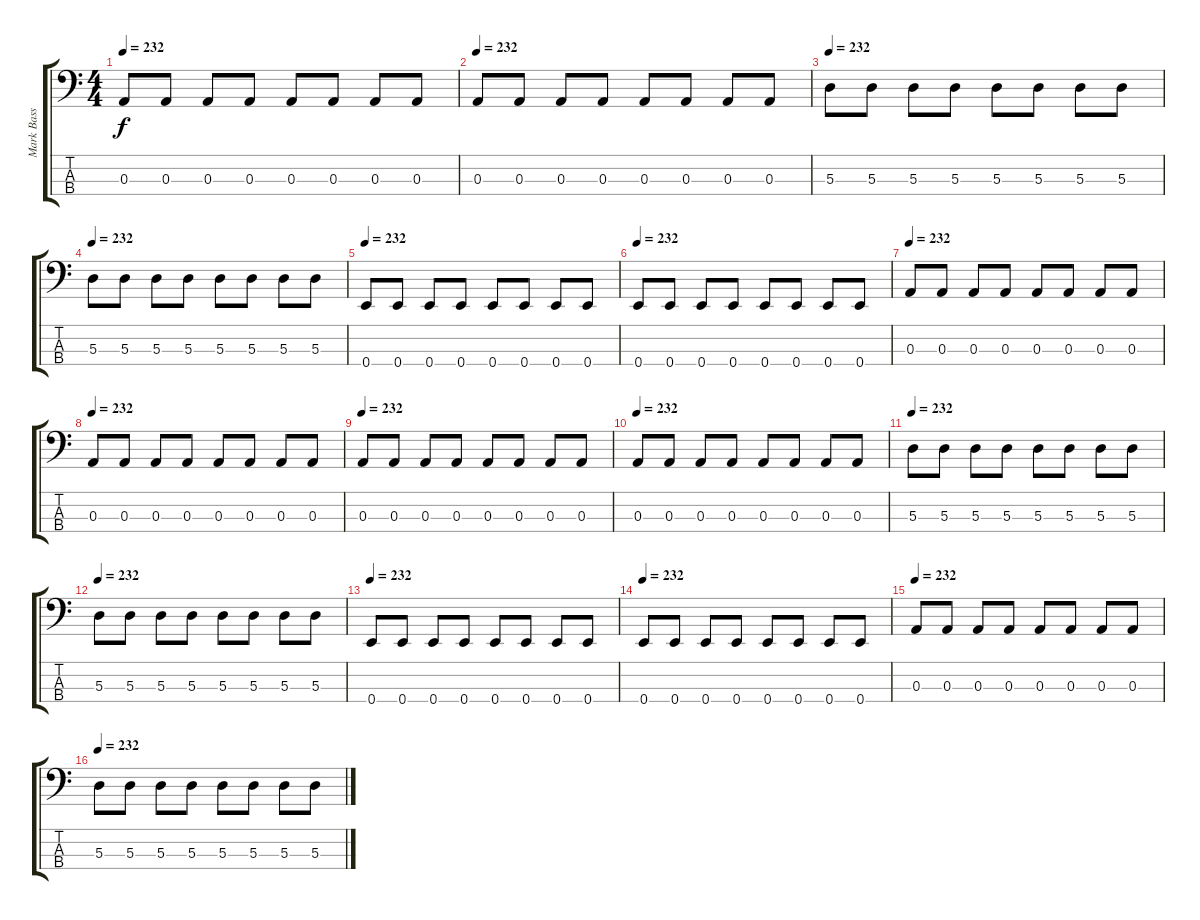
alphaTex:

\track ("Mark Bass" "Mark Bass") {instrument electricbasspick}
\staff {score tabs}
\tuning (G2 D2 A1 E1) {hide}
\ts (4 4)
\tempo 232
\clef f4
\ks c
0.3.8{dy f} 0.3.8 0.3.8 0.3.8 0.3.8 0.3.8 0.3.8 0.3.8 |
\tempo 232
0.3.8 0.3.8 0.3.8 0.3.8 0.3.8 0.3.8 0.3.8 0.3.8 |
\tempo 232
5.3.8 5.3.8 5.3.8 5.3.8 5.3.8 5.3.8 5.3.8 5.3.8 |
\tempo 232
5.3.8 5.3.8 5.3.8 5.3.8 5.3.8 5.3.8 5.3.8 5.3.8 |
\tempo 232
0.4.8 0.4.8 0.4.8 0.4.8 0.4.8 0.4.8 0.4.8 0.4.8 |
\tempo 232
0.4.8 0.4.8 0.4.8 0.4.8 0.4.8 0.4.8 0.4.8 0.4.8 |
\tempo 232
0.3.8 0.3.8 0.3.8 0.3.8 0.3.8 0.3.8 0.3.8 0.3.8 |
\tempo 232
0.3.8 0.3.8 0.3.8 0.3.8 0.3.8 0.3.8 0.3.8 0.3.8 |
\tempo 232
0.3.8 0.3.8 0.3.8 0.3.8 0.3.8 0.3.8 0.3.8 0.3.8 |
\tempo 232
0.3.8 0.3.8 0.3.8 0.3.8 0.3.8 0.3.8 0.3.8 0.3.8 |
\tempo 232
5.3.8 5.3.8 5.3.8 5.3.8 5.3.8 5.3.8 5.3.8 5.3.8 |
\tempo 232
5.3.8 5.3.8 5.3.8 5.3.8 5.3.8 5.3.8 5.3.8 5.3.8 |
\tempo 232
0.4.8 0.4.8 0.4.8 0.4.8 0.4.8 0.4.8 0.4.8 0.4.8 |
\tempo 232
0.4.8 0.4.8 0.4.8 0.4.8 0.4.8 0.4.8 0.4.8 0.4.8 |
\tempo 232
0.3.8 0.3.8 0.3.8 0.3.8 0.3.8 0.3.8 0.3.8 0.3.8 |
\tempo 232
5.3.8 5.3.8 5.3.8 5.3.8 5.3.8 5.3.8 5.3.8 5.3.8
